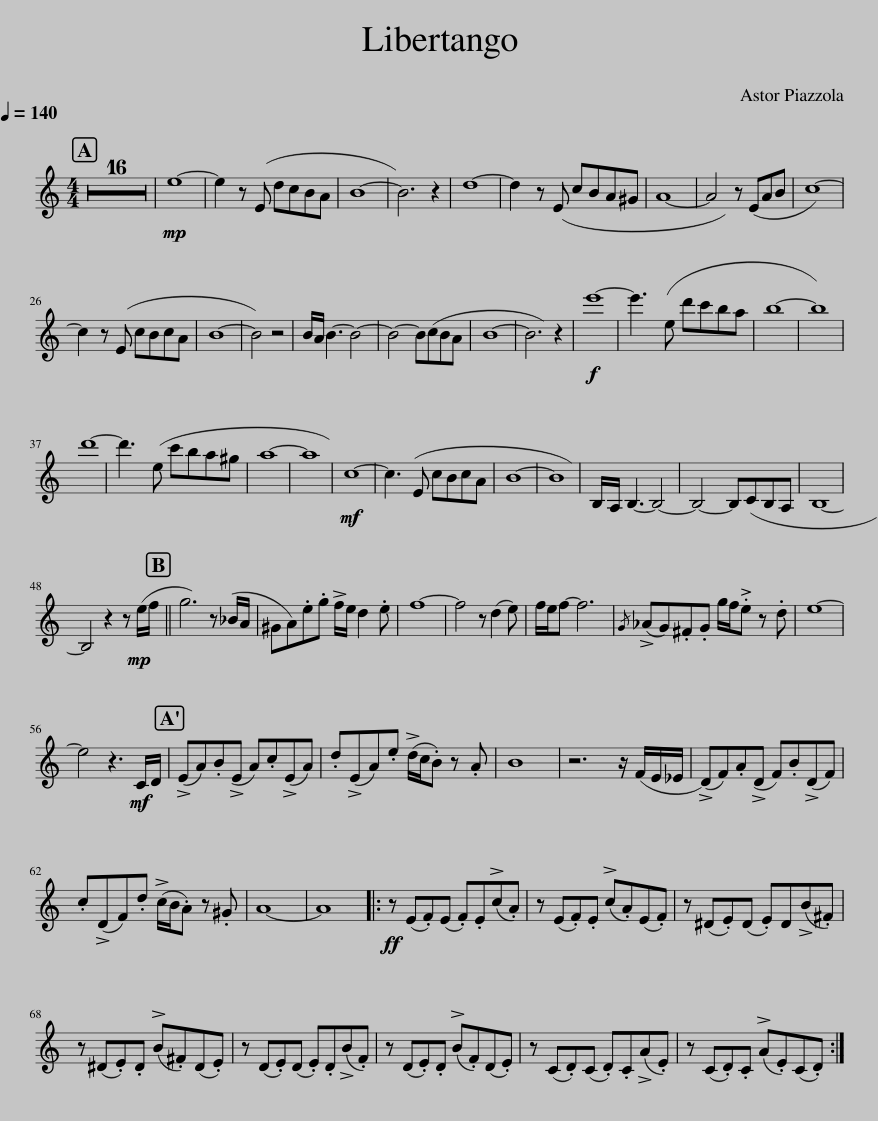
X:1
L:1/8
M:4/4
I:linebreak $
K:C
V:1 treble
V:1
 z8 | z8 | z8 | z8 | z8 | %5
 z8 | z8 | z8 | z8 | z8 | %10
 z8 | z8 | z8 | z8 | z8 | %15
 z8 |[Q:1/4=140]!mp! e8- | e2 z (E dcBA | B8- | B6) z2 | %20
 d8- | d2 z (E cBA^G | A8-) | A4 z (EA)B | c8- |$ %25
 c2 z (E cBcA | B8- | B4) z4 | B/A/ B3- B4- | B4- B(cB)A | %30
 B8- | B6 z2 |!f! e'8- | e'3 (e d'c'ba | b8- | %35
 b8) |$ d'8- | d'3 (e c'ba^g | a8-) | a8 | %40
!mf! c8- | c3 (E cBcA | B8-) | B8 | B,/A,/ B,3- B,4- | %45
 B,4- B,(CB,)A, | B,8- |$ B,4 z2 z!mp! (e/f/ || g6) z _B/A/ | (^GA).e.g !>!f/e/ d2 .e | %50
 f8- | f4 z (d2 e) | f/e/f- f6 |{/G} (!>!_AG).^F.G g/f/.e z .d | e8- |$ %55
 e4 z3!mf! C/D/ | (!>!EA).B(!>!E A).c(!>!EA) | .d(!>!EA).e (!>!d/c/.B) z .A | B8 | z6 z/ (F/E/_E/ | %60
 (!>!D)F).A(!>!D F).B(!>!DF) |$ .c(!>!DF).d (!>!c/B/.A) z .^G | A8- | A8 |:!ff! z (E.F)(E .F).E(!>!c.A) | %65
 z (E.F).E (!>!c.A)(E.F) | z (^D.E)(D .E)D(!>!B.^F) |$ z (^D.E).D (!>!B.^F)(D.E) | z (D.E)(D .E).D(!>!B.F) | z (D.E).D (!>!B.F)(D.E) | %70
 z (C.D)(C .D).C(!>!A.E) | z (C.D).C (!>!A.E)(C.D) :| %72
